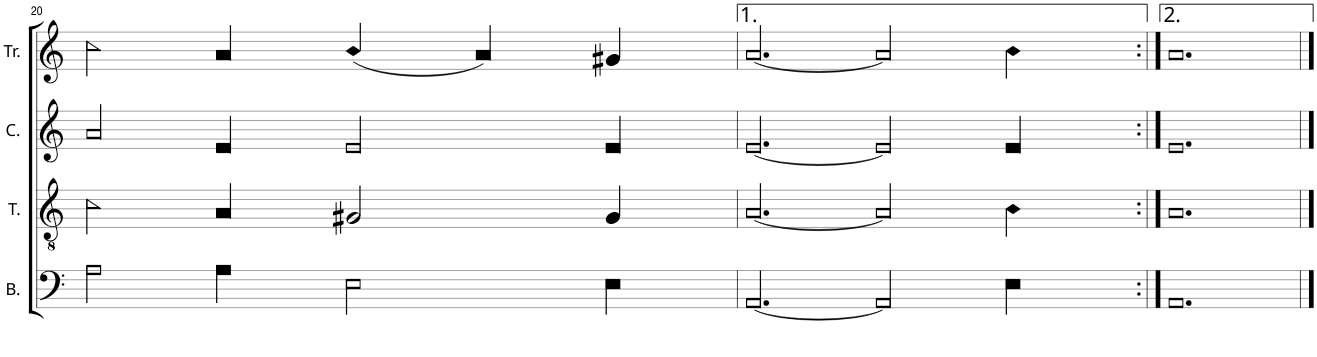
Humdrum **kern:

**kern	**kern	**kern	**kern
*part4	*part3	*part2	*part1
*staff4	*staff3	*staff2	*staff1
*I"B.	*I"T.	*I"C.	*I"Tr.
*I'B.	*I'T.	*I'C.	*I'Tr.
!!LO:PB:g=z
*clefF4	*clefGv2	*clefG2	*clefG2
*k[]	*k[]	*k[]	*k[]
*M6/4	*M6/4	*M6/4	*M6/4
=20	=20	=20	=20
2A!\	2c!\	2a!/	2cc!\
4A!\	4A!/	4e!/	4a!/
2E!\	2G#X!/	2e!/	(4b!/
.	.	.	4a!/)
4E!\	4G#!/	4e!/	4g#X!/
=21	=21	=21	=21
[2.AA!/	[2.A!/	[2.e!/	[2.a!/
2AA!/]	2A!/]	2e!/]	2a!/]
4E!\	4B!\	4e!/	4b!\
=22:|!	=22:|!	=22:|!	=22:|!
1.AA!	1.A!	1.e!	1.a!
==	==	==	==
*-	*-	*-	*-
